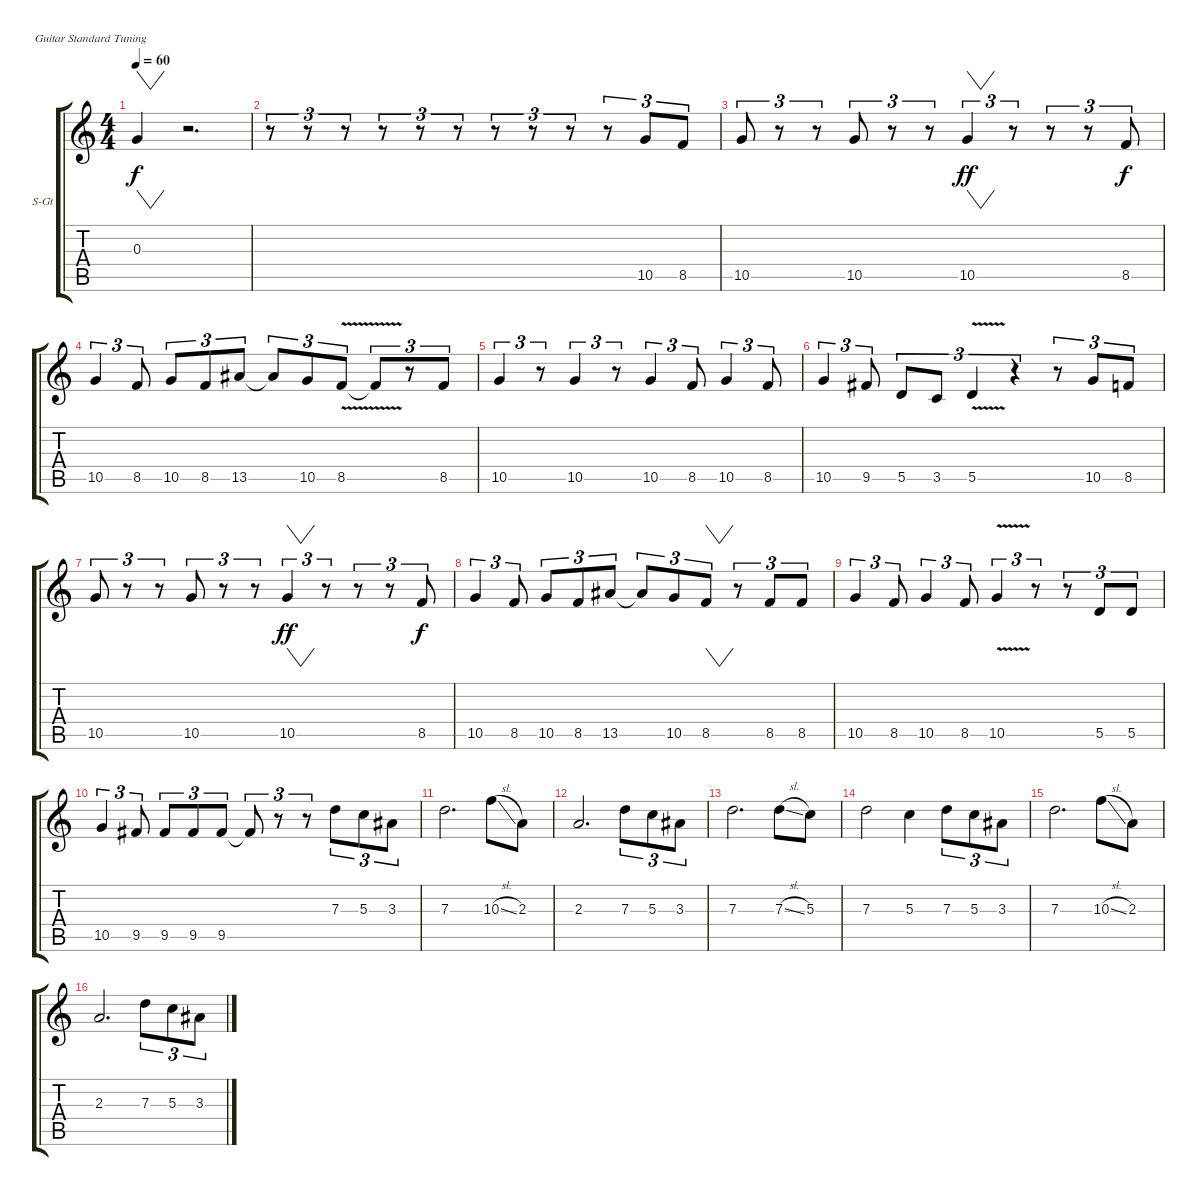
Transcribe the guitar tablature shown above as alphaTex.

\bracketExtendMode groupsimilarinstruments
\firstSystemTrackNameOrientation horizontal
\otherSystemsTrackNameOrientation horizontal
\track ("Voice" "S-Gt") {instrument choiraahs}
\staff {score tabs}
\tuning (E4 B3 G3 D3 A2 E2)
\displaytranspose 12
\ts (4 4)
\tempo 60
\clef g2
\ks c
0.3.4{vw dy f} r.2{d} |
r.8{tu (3 2)} r.8{tu (3 2)} r.8{tu (3 2)} r.8{tu (3 2)} r.8{tu (3 2)} r.8{tu (3 2)} r.8{tu (3 2)} r.8{tu (3 2)} r.8{tu (3 2)} r.8{tu (3 2)} 10.5.8{tu (3 2)} 8.5.8{tu (3 2)} |
10.5.8{tu (3 2)} r.8{tu (3 2)} r.8{tu (3 2)} 10.5.8{tu (3 2)} r.8{tu (3 2)} r.8{tu (3 2)} 10.5.4{vw tu (3 2) dy ff} r.8{tu (3 2)} r.8{tu (3 2)} r.8{tu (3 2)} 8.5.8{tu (3 2) dy f} |
10.5.4{tu (3 2)} 8.5.8{tu (3 2)} 10.5.8{tu (3 2)} 8.5.8{tu (3 2)} 13.5.8{tu (3 2)} 13.5{t}.8{tu (3 2)} 10.5.8{tu (3 2)} 8.5{v}.8{tu (3 2)} 8.5{v t}.8{tu (3 2)} r.8{tu (3 2)} 8.5.8{tu (3 2)} |
10.5.4{tu (3 2)} r.8{tu (3 2)} 10.5.4{tu (3 2)} r.8{tu (3 2)} 10.5.4{tu (3 2)} 8.5.8{tu (3 2)} 10.5.4{tu (3 2)} 8.5.8{tu (3 2)} |
10.5.4{tu (3 2)} 9.5.8{tu (3 2)} 5.5.8{tu (3 2)} 3.5.8{tu (3 2)} 5.5{v}.4{tu (3 2)} r.4{tu (3 2)} r.8{tu (3 2)} 10.5.8{tu (3 2)} 8.5.8{tu (3 2)} |
10.5.8{tu (3 2)} r.8{tu (3 2)} r.8{tu (3 2)} 10.5.8{tu (3 2)} r.8{tu (3 2)} r.8{tu (3 2)} 10.5.4{vw tu (3 2) dy ff} r.8{tu (3 2)} r.8{tu (3 2)} r.8{tu (3 2)} 8.5.8{tu (3 2) dy f} |
10.5.4{tu (3 2)} 8.5.8{tu (3 2)} 10.5.8{tu (3 2)} 8.5.8{tu (3 2)} 13.5.8{tu (3 2)} 13.5{t}.8{tu (3 2)} 10.5.8{tu (3 2)} 8.5.8{vw tu (3 2)} r.8{tu (3 2)} 8.5.8{tu (3 2)} 8.5.8{tu (3 2)} |
10.5.4{tu (3 2)} 8.5.8{tu (3 2)} 10.5.4{tu (3 2)} 8.5.8{tu (3 2)} 10.5{v}.4{tu (3 2)} r.8{tu (3 2)} r.8{tu (3 2)} 5.5.8{tu (3 2)} 5.5.8{tu (3 2)} |
10.5.4{tu (3 2)} 9.5.8{tu (3 2)} 9.5.8{tu (3 2)} 9.5.8{tu (3 2)} 9.5.8{tu (3 2)} 9.5{t}.8{tu (3 2)} r.8{tu (3 2)} r.8{tu (3 2)} 7.3.8{tu (3 2)} 5.3.8{tu (3 2)} 3.3.8{tu (3 2)} |
7.3.2{d} 10.3{sl}.8 2.3.8 |
2.3.2{d} 7.3.8{tu (3 2)} 5.3.8{tu (3 2)} 3.3.8{tu (3 2)} |
7.3.2{d} 7.3{sl}.8 5.3.8 |
7.3.2 5.3.4 7.3.8{tu (3 2)} 5.3.8{tu (3 2)} 3.3.8{tu (3 2)} |
7.3.2{d} 10.3{sl}.8 2.3.8 |
2.3.2{d} 7.3.8{tu (3 2)} 5.3.8{tu (3 2)} 3.3.8{tu (3 2)}
